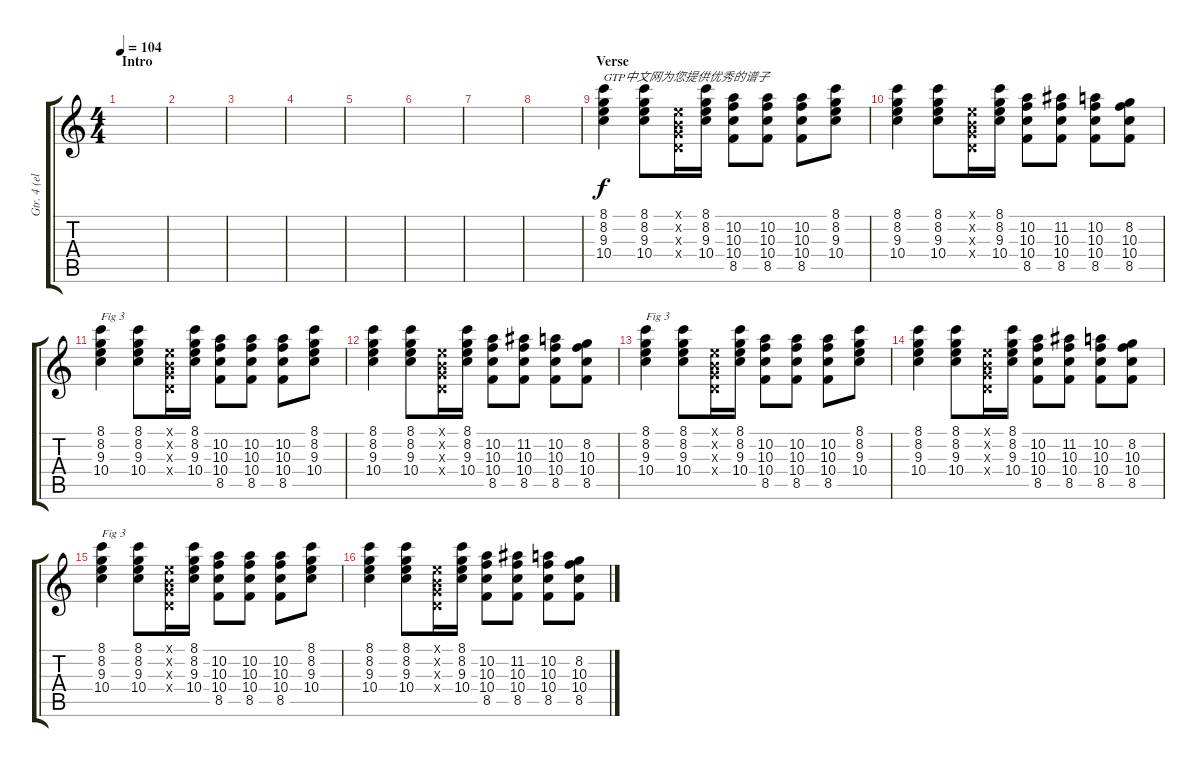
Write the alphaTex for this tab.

\track ("Gtr. 4 (elec.)" "Gtr. 4 (el") {instrument electricguitarjazz}
\staff {score tabs}
\tuning (E4 B3 G3 D3 A2 E2) {hide}
\ts (4 4)
\section ("" "Intro")
\tempo 104
\clef g2
\ks c
|
|
|
|
|
|
|
|
\section ("" "Verse")
(8.1 8.2 9.3 10.4).4{txt "GTP中文网为您提供优秀的谱子"} (8.1 8.2 9.3 10.4).8 (0.1{x} 0.2{x} 0.3{x} 0.4{x}).16 (8.1 8.2 9.3 10.4).16 (10.2 10.3 10.4 8.5).8 (10.2 10.3 10.4 8.5).8 (10.2 10.3 10.4 8.5).8 (8.1 8.2 9.3 10.4).8 |
(8.1 8.2 9.3 10.4).4 (8.1 8.2 9.3 10.4).8 (0.1{x} 0.2{x} 0.3{x} 0.4{x}).16 (8.1 8.2 9.3 10.4).16 (10.2 10.3 10.4 8.5).8 (11.2 10.3 10.4 8.5).8 (10.2 10.3 10.4 8.5).8 (8.2 10.3 10.4 8.5).8 |
(8.1 8.2 9.3 10.4).4{txt "Fig 3"} (8.1 8.2 9.3 10.4).8 (0.1{x} 0.2{x} 0.3{x} 0.4{x}).16 (8.1 8.2 9.3 10.4).16 (10.2 10.3 10.4 8.5).8 (10.2 10.3 10.4 8.5).8 (10.2 10.3 10.4 8.5).8 (8.1 8.2 9.3 10.4).8 |
(8.1 8.2 9.3 10.4).4 (8.1 8.2 9.3 10.4).8 (0.1{x} 0.2{x} 0.3{x} 0.4{x}).16 (8.1 8.2 9.3 10.4).16 (10.2 10.3 10.4 8.5).8 (11.2 10.3 10.4 8.5).8 (10.2 10.3 10.4 8.5).8 (8.2 10.3 10.4 8.5).8 |
(8.1 8.2 9.3 10.4).4{txt "Fig 3"} (8.1 8.2 9.3 10.4).8 (0.1{x} 0.2{x} 0.3{x} 0.4{x}).16 (8.1 8.2 9.3 10.4).16 (10.2 10.3 10.4 8.5).8 (10.2 10.3 10.4 8.5).8 (10.2 10.3 10.4 8.5).8 (8.1 8.2 9.3 10.4).8 |
(8.1 8.2 9.3 10.4).4 (8.1 8.2 9.3 10.4).8 (0.1{x} 0.2{x} 0.3{x} 0.4{x}).16 (8.1 8.2 9.3 10.4).16 (10.2 10.3 10.4 8.5).8 (11.2 10.3 10.4 8.5).8 (10.2 10.3 10.4 8.5).8 (8.2 10.3 10.4 8.5).8 |
(8.1 8.2 9.3 10.4).4{txt "Fig 3"} (8.1 8.2 9.3 10.4).8 (0.1{x} 0.2{x} 0.3{x} 0.4{x}).16 (8.1 8.2 9.3 10.4).16 (10.2 10.3 10.4 8.5).8 (10.2 10.3 10.4 8.5).8 (10.2 10.3 10.4 8.5).8 (8.1 8.2 9.3 10.4).8 |
(8.1 8.2 9.3 10.4).4 (8.1 8.2 9.3 10.4).8 (0.1{x} 0.2{x} 0.3{x} 0.4{x}).16 (8.1 8.2 9.3 10.4).16 (10.2 10.3 10.4 8.5).8 (11.2 10.3 10.4 8.5).8 (10.2 10.3 10.4 8.5).8 (8.2 10.3 10.4 8.5).8
